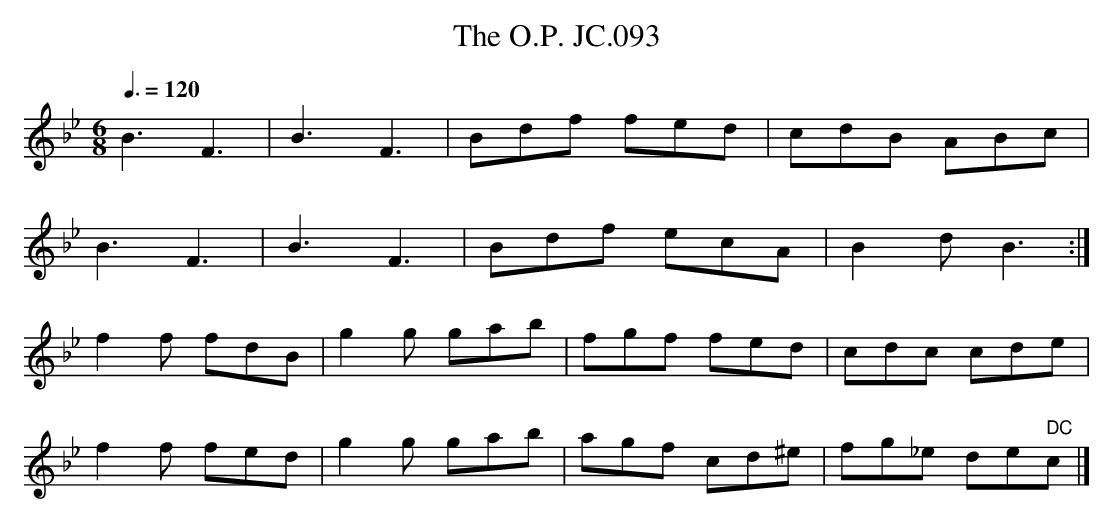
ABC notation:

X:1
T:O.P. JC.093, The
M:6/8
L:1/8
Q:3/8=120
K:Bb
B3F3|\\
B3F3|Bdf fed|cdB ABc|
B3F3|B3F3|Bdf ecA|B2dB3:|
f2f fdB|g2g gab|fgf fed|cdc cde|
f2f fed|g2g gab|agf cd^e|fg_e de" DC"c|]
